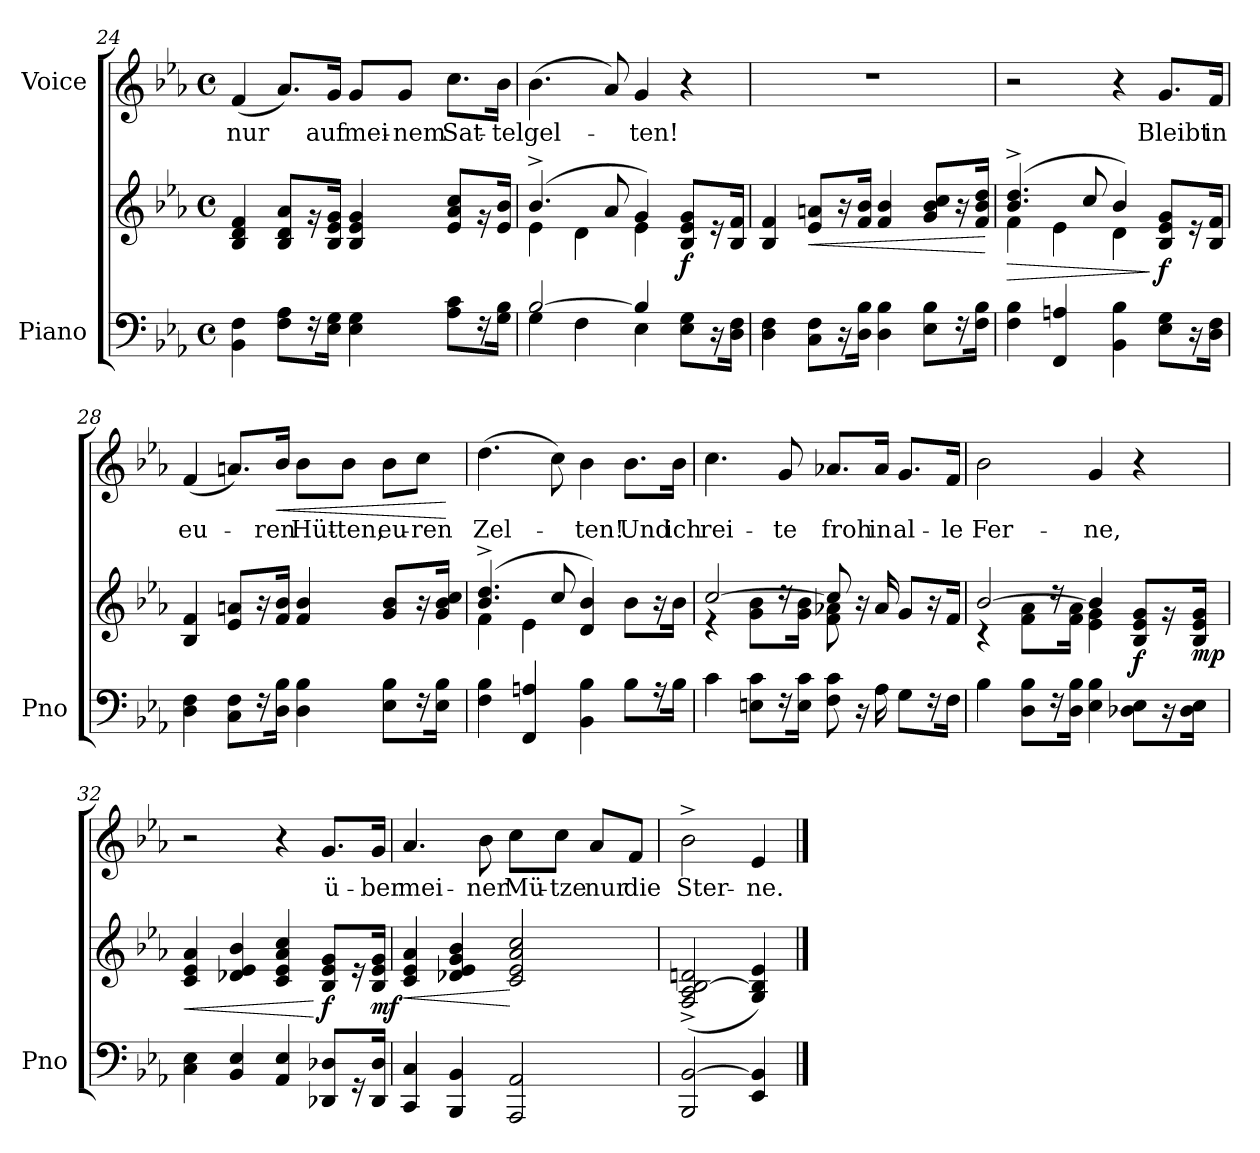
**kern	**kern	**dynam	**kern	**text	**dynam
*part2	*part2	*part2	*part1	*part1	*part1
*staff3	*staff2	*staff2/3	*staff1	*staff1	*staff1
*I"Piano	*	*	*I"Voice	*	*
*I'Pno	*	*	*	*	*
*clefF4	*clefG2	*	*clefG2	*	*
*k[b-e-a-]	*k[b-e-a-]	*	*k[b-e-a-]	*	*
*M4/4	*M4/4	*	*M4/4	*	*
*met(c)	*met(c)	*	*met(c)	*	*
=24	=24	=24	=24	=24	=24
!	!	!	!	!LO:LY:b	!
4BB-\ 4F\	4B-/ 4d/ 4f/	.	(<4f/	nur	.
8F\ 8A-\L	8B-/ 8d/ 8a-/L	.	8.a-/L)	.	.
16rF	16rg	.	.	.	.
!	!	!	!	!LO:LY:b	!
16E-\ 16G\Jk	16B-/ 16e-/ 16g/Jk	.	16g/Jk	auf	.
!	!	!	!	!LO:LY:b	!
4E-\ 4G\	4B-/ 4e-/ 4g/	.	8g/L	mei-	.
!	!	!	!	!LO:LY:b	!
.	.	.	8g/J	-nem	.
!	!	!	!	!LO:LY:b	!
8A-\ 8c\L	8e-/ 8a-/ 8cc/L	.	8.cc\L	Sat-	.
16rF	16rg	.	.	.	.
!	!	!	!	!LO:LY:b	!
16G\ 16B-\Jk	16e-/ 16b-/Jk	.	16b-\Jk	-tel	.
!!LO:LB:g=z
=25	=25	=25	=25	=25	=25
*^	*^	*	*	*	*
!	!	!	!	!	!	!LO:LY:b	!
[2B-/	4G\	(>4.b-^/	4e-\	.	(>4.b-\	gel-	.
.	4F\	.	4d\	.	.	.	.
.	.	8a-/	.	.	8a-/)	.	.
!	!	!	!	!	!	!LO:LY:b	!
4B-/]	4E-\	4g/)	4e-\	.	4g/	-ten!	.
!	!	!	!	!LO:DY:b	!	!	!
8E-\ 8G\L	4ryy	8B-/ 8e-/ 8g/L	4ryy	f	4r	.	.
16r	.	16r	.	.	.	.	.
16D\ 16F\Jk	.	16B-/ 16f/Jk	.	.	.	.	.
*v	*v	*	*	*	*	*	*
*	*v	*v	*	*	*	*
=26	=26	=26	=26	=26	=26
4D\ 4F\	4B-/ 4f/	.	1r	.	.
!	!	!LO:HP:b	!	!	!
8C\ 8F\L	8e-/ 8an/L	<	.	.	.
16r	16r	.	.	.	.
16D\ 16B-\Jk	16f/ 16b-/Jk	.	.	.	.
4D\ 4B-\	4f/ 4b-/	.	.	.	.
8E-\ 8B-\L	8g/ 8b-/ 8cc/L	.	.	.	.
16r	16r	.	.	.	.
16F\ 16B-\Jk	16f/ 16b-/ 16dd/Jk	.	.	.	.
.	.	[	.	.	.
=27	=27	=27	=27	=27	=27
!	!	!LO:HP:b	!	!	!
*	*^	*	*	*	*
4F\ 4B-\	(>4.b-/^ 4.dd/^	4f\	>	2r	.	.
4FF/ 4An/	.	4e-\	.	.	.	.
.	8cc/	.	.	.	.	.
4BB-\ 4B-\	4b-/)	4d\	.	4r	.	.
!	!	!	!LO:DY:n=1:b	!	!LO:LY:b	!
8E-\ 8G\L	8B-/ 8e-/ 8g/L	4ryy	] f	8.g/L	Bleibt	.
16r	16r	.	.	.	.	.
!	!	!	!	!	!LO:LY:b	!
16D\ 16F\Jk	16B-/ 16f/Jk	.	.	16f/Jk	in	.
*	*v	*v	*	*	*	*
=28	=28	=28	=28	=28	=28
!	!	!	!	!LO:LY:b	!
4D\ 4F\	4B-/ 4f/	.	(<4f/	eu-	.
8C\ 8F\L	8e-/ 8an/L	.	8.an/L)	.	.
16rF	16r	.	.	.	.
!	!	!	!	!LO:LY:b	!LO:HP:b
16D\ 16B-\Jk	16f/ 16b-/Jk	.	16b-/Jk	-ren	<
!	!	!	!	!LO:LY:b	!
4D\ 4B-\	4f/ 4b-/	.	8b-\L	Hüt-	.
!	!	!	!	!LO:LY:b	!
.	.	.	8b-\J	-ten,	.
!	!	!	!	!LO:LY:b	!
8E-\ 8B-\L	8g/ 8b-/L	.	8b-\L	eu-	.
!	!	!	!	!LO:LY:b	!
16rF	16r	.	8cc\J	-ren	.
16E-\ 16B-\Jk	16g/ 16b-/ 16cc/Jk	.	.	.	.
.	.	.	.	.	[
=29	=29	=29	=29	=29	=29
*	*^	*	*	*	*
!	!	!	!	!	!LO:LY:b	!
4F\ 4B-\	(>4.b-/^ 4.dd/^	4f\	.	(>4.dd\	Zel-	.
4FF/ 4An/	.	4e-\	.	.	.	.
.	8cc/	.	.	8cc\)	.	.
!	!	!	!	!	!LO:LY:b	!
4BB-\ 4B-\	4d/ 4b-/)	2ryy	.	4b-\	-ten!	.
!	!	!	!	!	!LO:LY:b	!
8B-\L	8b-\L	.	.	8.b-\L	Und	.
16rA	16r	.	.	.	.	.
!	!	!	!	!	!LO:LY:b	!
16B-\Jk	16b-\Jk	.	.	16b-\Jk	ich	.
!!LO:LB:g=z
=30	=30	=30	=30	=30	=30	=30
!	!	!	!	!	!LO:LY:b	!
4c\	[2cc/	4r	.	4.cc\	rei-	.
8En\ 8c\L	.	8g\ 8b-\L	.	.	.	.
!	!	!	!	!	!LO:LY:b	!
16rF	.	16rdd	.	8g/	-te	.
16E\ 16c\Jk	.	16g\ 16b-\Jk	.	.	.	.
!	!	!	!	!	!LO:LY:b	!
8F\ 8c\	8cc/]	8f\ 8a-X\	.	8.a-X/L	froh	.
16r	16r	4.ryy	.	.	.	.
!	!	!	!	!	!LO:LY:b	!
16A-\	16a-/	.	.	16a-/Jk	in	.
!	!	!	!	!	!LO:LY:b	!
8G\L	8g/L	.	.	8.g/L	al-	.
16rF	16r	.	.	.	.	.
!	!	!	!	!	!LO:LY:b	!
16F\Jk	16f/Jk	.	.	16f/Jk	-le	.
=31	=31	=31	=31	=31	=31	=31
!	!	!	!	!	!LO:LY:b	!
4B-\	[2b-/	4r	.	2b-\	Fer-	.
8D\ 8B-\L	.	8f\ 8a-\L	.	.	.	.
16rF	.	16rdd	.	.	.	.
16D\ 16B-\Jk	.	16f\ 16a-\Jk	.	.	.	.
!	!	!	!	!	!LO:LY:b	!
4E-\ 4B-\	4b-/]	4e-\ 4g\	.	4g/	-ne,	.
!	!	!	!LO:DY:b	!	!	!
8D-X\ 8E-\L	8B-/ 8e-/ 8g/L	4ryy	f	4r	.	.
16r	16rg	.	.	.	.	.
!	!	!	!LO:DY:b	!	!	!
16D-\ 16E-\Jk	16B-/ 16e-/ 16g/Jk	.	mp	.	.	.
*	*v	*v	*	*	*	*
=32	=32	=32	=32	=32	=32
!	!	!LO:HP:b	!	!	!
4C\ 4E-\	4c/ 4e-/ 4a-/	<	2r	.	.
4BB-/ 4E-/	4d-X/ 4e-/ 4b-/	.	.	.	.
4AA-/ 4E-/	4c/ 4e-/ 4a-/ 4cc/	.	4r	.	.
!	!	!LO:DY:n=1:b	!	!LO:LY:b	!
8DD-X/ 8D-X/L	8B-/ 8e-/ 8g/L	[ f	8.g/L	ü-	.
16r	16r	.	.	.	.
!	!	!LO:DY:n=2:b	!	!LO:LY:b	!
16DD-/ 16D-/Jk	16B-/ 16e-/ 16g/Jk	mf	16g/Jk	-ber	.
=33	=33	=33	=33	=33	=33
!	!	!LO:HP:b	!	!LO:LY:b	!
4CC/ 4C/	4c/ 4e-/ 4a-/	<	4.a-/	mei-	.
4BBB-/ 4BB-/	4d-X/ 4e-/ 4g/ 4b-/	.	.	.	.
!	!	!	!	!LO:LY:b	!
.	.	.	8b-\	-ner	.
!	!	!	!	!LO:LY:b	!
2AAA-/ 2AA-/	2c/ 2e-/ 2a-/ 2cc/	[	8cc\L	Mü-	.
!	!	!	!	!LO:LY:b	!
.	.	.	8cc\J	-tze	.
!	!	!	!	!LO:LY:b	!
.	.	.	8a-/L	nur	.
!	!	!	!	!LO:LY:b	!
.	.	.	8f/J	die	.
=34	=34	=34	=34	=34	=34
!	!	!	!	!LO:LY:b	!
2BBB-/ [2BB-/	(>2F/^ 2A-/^ [2B-/^ 2dn/^	.	2b-^\	Ster-	.
!	!	!	!	!LO:LY:b	!
4EE-/ 4BB-/]	4G/ 4B-/] 4e-/)	.	4e-/	-ne.	.
==	==	==	==	==	==
*-	*-	*-	*-	*-	*-
